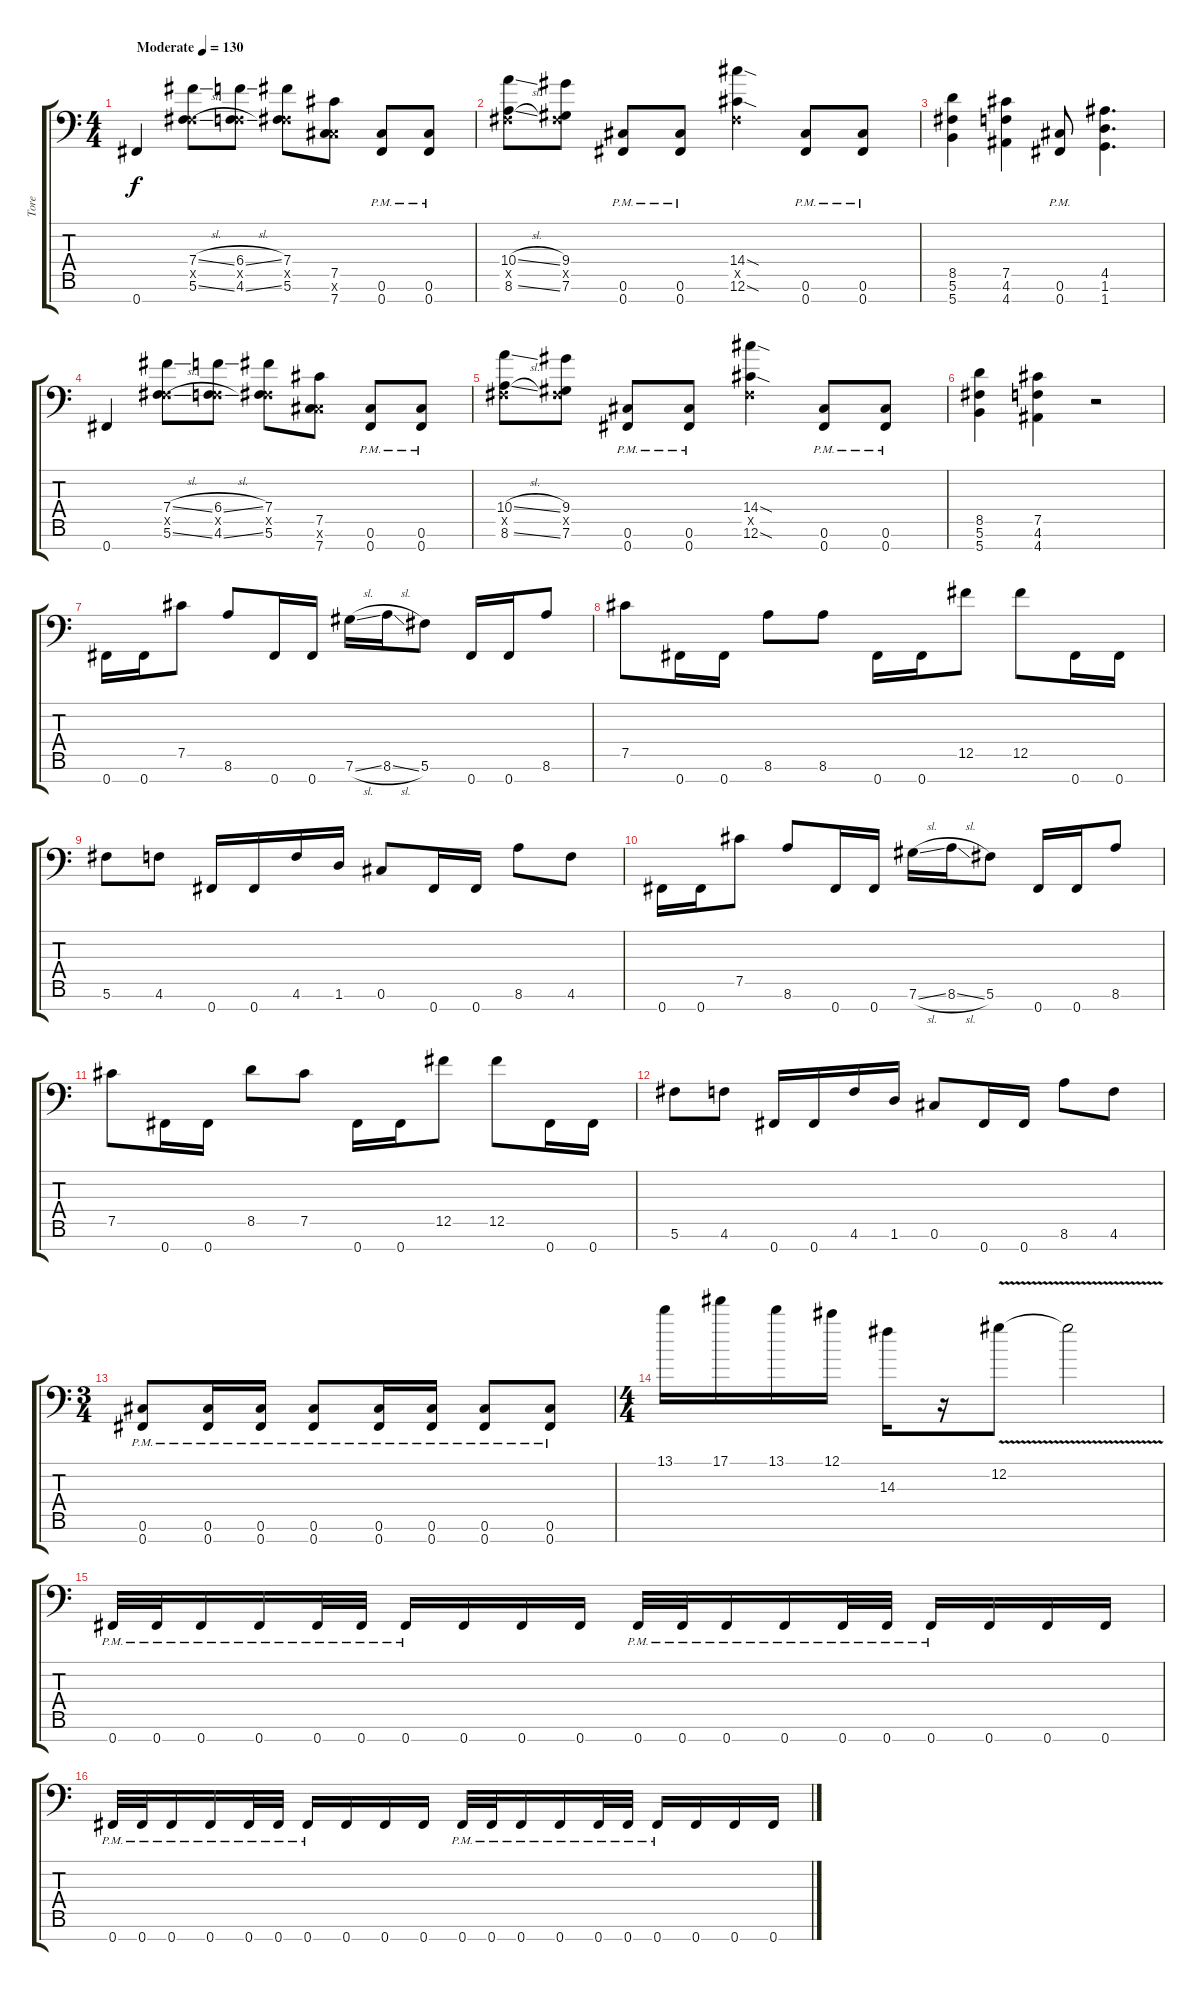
\track ("Tore" "Tore") {instrument distortionguitar}
\staff {score tabs}
\tuning (Db4 Ab3 E3 B2 Gb2 Db2 Gb1) {hide}
\ts (4 4)
\tempo (130 "Moderate")
\clef f4
\ks c
0.7.4{dy f instrument distortionguitar} (7.4{sl} 0.5{x} 5.6{sl}).8 (6.4{sl} 0.5{x} 4.6{sl}).8 (7.4 0.5{x} 5.6).8 (7.5 0.6{x} 7.7).8 (0.6{pm} 0.7{pm}).8 (0.6{pm} 0.7{pm}).8 |
(10.4{sl} 0.5{x} 8.6{sl}).8 (9.4 0.5{x} 7.6).8 (0.6{pm} 0.7{pm}).8 (0.6{pm} 0.7{pm}).8 (14.4{sod} 0.5{x} 12.6{sod}).4 (0.6{pm} 0.7{pm}).8 (0.6{pm} 0.7{pm}).8 |
(8.5 5.6 5.7).4 (7.5 4.6 4.7).4 (0.6 0.7{pm}).8 (4.5 1.6 1.7).4{d} |
0.7.4 (7.4{sl} 0.5{x} 5.6{sl}).8 (6.4{sl} 0.5{x} 4.6{sl}).8 (7.4 0.5{x} 5.6).8 (7.5 0.6{x} 7.7).8 (0.6{pm} 0.7{pm}).8 (0.6{pm} 0.7{pm}).8 |
(10.4{sl} 0.5{x} 8.6{sl}).8 (9.4 0.5{x} 7.6).8 (0.6{pm} 0.7{pm}).8 (0.6{pm} 0.7{pm}).8 (14.4{sod} 0.5{x} 12.6{sod}).4 (0.6{pm} 0.7{pm}).8 (0.6{pm} 0.7{pm}).8 |
(8.5 5.6 5.7).4 (7.5 4.6 4.7).4 r.2 |
0.7.16 0.7.16 7.5.8 8.6.8 0.7.16 0.7.16 7.6{sl}.16 8.6{sl}.16 5.6.8 0.7.16 0.7.16 8.6.8 |
7.5.8 0.7.16 0.7.16 8.6.8 8.6.8 0.7.16 0.7.16 12.5.8 12.5.8 0.7.16 0.7.16 |
5.6.8 4.6.8 0.7.16 0.7.16 4.6.16 1.6.16 0.6.8 0.7.16 0.7.16 8.6.8 4.6.8 |
0.7.16 0.7.16 7.5.8 8.6.8 0.7.16 0.7.16 7.6{sl}.16 8.6{sl}.16 5.6.8 0.7.16 0.7.16 8.6.8 |
7.5.8 0.7.16 0.7.16 8.5.8 7.5.8 0.7.16 0.7.16 12.5.8 12.5.8 0.7.16 0.7.16 |
5.6.8 4.6.8 0.7.16 0.7.16 4.6.16 1.6.16 0.6.8 0.7.16 0.7.16 8.6.8 4.6.8 |
\ts (3 4)
(0.6{pm} 0.7{pm}).8 (0.6{pm} 0.7{pm}).16 (0.6{pm} 0.7{pm}).16 (0.6{pm} 0.7{pm}).8 (0.6{pm} 0.7{pm}).16 (0.6{pm} 0.7{pm}).16 (0.6{pm} 0.7{pm}).8 (0.6{pm} 0.7{pm}).8 |
\ts (4 4)
13.1.16 17.1.16 13.1.16 12.1.16 14.3.16 r.16 12.2{v}.8 12.2{t}.2 |
0.7{pm}.32 0.7{pm}.32 0.7{pm}.16 0.7{pm}.16 0.7{pm}.32 0.7{pm}.32 0.7{pm}.16 0.7.16 0.7.16 0.7.16 0.7{pm}.32 0.7{pm}.32 0.7{pm}.16 0.7{pm}.16 0.7{pm}.32 0.7{pm}.32 0.7{pm}.16 0.7.16 0.7.16 0.7.16 |
0.7{pm}.32 0.7{pm}.32 0.7{pm}.16 0.7{pm}.16 0.7{pm}.32 0.7{pm}.32 0.7{pm}.16 0.7.16 0.7.16 0.7.16 0.7{pm}.32 0.7{pm}.32 0.7{pm}.16 0.7{pm}.16 0.7{pm}.32 0.7{pm}.32 0.7{pm}.16 0.7.16 0.7.16 0.7.16
